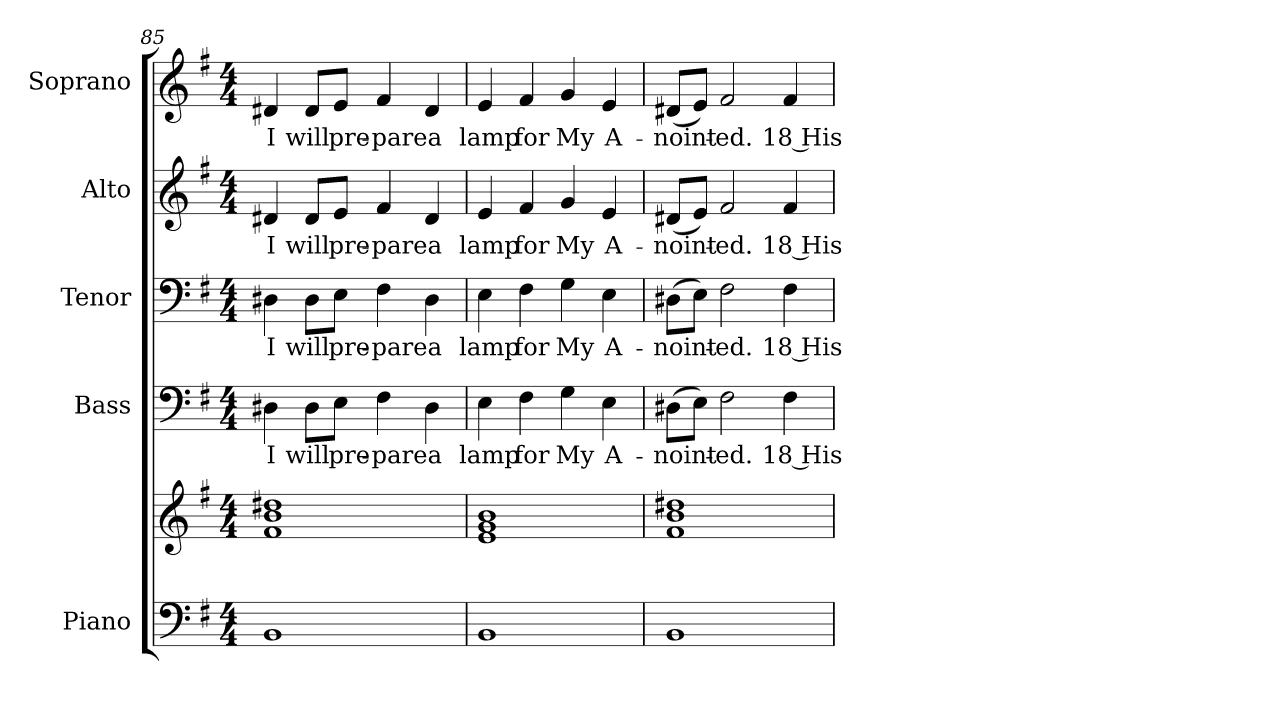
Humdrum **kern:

**kern	**kern	**kern	**text	**kern	**text	**kern	**text	**kern	**text
*part5	*part5	*part4	*part4	*part3	*part3	*part2	*part2	*part1	*part1
*staff6	*staff5	*staff4	*staff4	*staff3	*staff3	*staff2	*staff2	*staff1	*staff1
*I"Piano	*	*I"Bass	*	*I"Tenor	*	*I"Alto	*	*I"Soprano	*
*I'Pno.	*	*I'B.	*	*I'T.	*	*I'A.	*	*I'S.	*
*clefF4	*clefG2	*clefF4	*	*clefF4	*	*clefG2	*	*clefG2	*
*k[f#]	*k[f#]	*k[f#]	*	*k[f#]	*	*k[f#]	*	*k[f#]	*
*G:	*G:	*G:	*	*G:	*	*G:	*	*G:	*
*M4/4	*M4/4	*M4/4	*	*M4/4	*	*M4/4	*	*M4/4	*
=85	=85	=85	=85	=85	=85	=85	=85	=85	=85
!	!	!	!LO:LY:b:color=#000000	!	!	!	!	!	!
!	!	!	!	!	!LO:LY:b:color=#000000	!	!	!	!
!	!	!	!	!	!	!	!LO:LY:b:color=#000000	!	!
!	!	!	!	!	!	!	!	!	!LO:LY:b:color=#000000
1BBi	1f#i 1bi 1dd#Xi	4D#Xi\	I	4D#Xi\	I	4d#Xi/	I	4d#Xi/	I
!	!	!	!LO:LY:b:color=#000000	!	!	!	!	!	!
!	!	!	!	!	!LO:LY:b:color=#000000	!	!	!	!
!	!	!	!	!	!	!	!LO:LY:b:color=#000000	!	!
!	!	!	!	!	!	!	!	!	!LO:LY:b:color=#000000
.	.	8D#i\L	will	8D#i\L	will	8d#i/L	will	8d#i/L	will
!	!	!	!LO:LY:b:color=#000000	!	!	!	!	!	!
!	!	!	!	!	!LO:LY:b:color=#000000	!	!	!	!
!	!	!	!	!	!	!	!LO:LY:b:color=#000000	!	!
!	!	!	!	!	!	!	!	!	!LO:LY:b:color=#000000
.	.	8Ei\J	pre-	8Ei\J	pre-	8ei/J	pre-	8ei/J	pre-
!	!	!	!LO:LY:b:color=#000000	!	!	!	!	!	!
!	!	!	!	!	!LO:LY:b:color=#000000	!	!	!	!
!	!	!	!	!	!	!	!LO:LY:b:color=#000000	!	!
!	!	!	!	!	!	!	!	!	!LO:LY:b:color=#000000
.	.	4F#i\	-pare	4F#i\	-pare	4f#i/	-pare	4f#i/	-pare
!	!	!	!LO:LY:b:color=#000000	!	!	!	!	!	!
!	!	!	!	!	!LO:LY:b:color=#000000	!	!	!	!
!	!	!	!	!	!	!	!LO:LY:b:color=#000000	!	!
!	!	!	!	!	!	!	!	!	!LO:LY:b:color=#000000
.	.	4D#i\	a	4D#i\	a	4d#i/	a	4d#i/	a
!!LO:PB:g=z
=86	=86	=86	=86	=86	=86	=86	=86	=86	=86
!	!	!	!LO:LY:b:color=#000000	!	!	!	!	!	!
!	!	!	!	!	!LO:LY:b:color=#000000	!	!	!	!
!	!	!	!	!	!	!	!LO:LY:b:color=#000000	!	!
!	!	!	!	!	!	!	!	!	!LO:LY:b:color=#000000
1BBi	1ei 1gi 1bi	4Ei\	lamp	4Ei\	lamp	4ei/	lamp	4ei/	lamp
!	!	!	!LO:LY:b:color=#000000	!	!	!	!	!	!
!	!	!	!	!	!LO:LY:b:color=#000000	!	!	!	!
!	!	!	!	!	!	!	!LO:LY:b:color=#000000	!	!
!	!	!	!	!	!	!	!	!	!LO:LY:b:color=#000000
.	.	4F#i\	for	4F#i\	for	4f#i/	for	4f#i/	for
!	!	!	!LO:LY:b:color=#000000	!	!	!	!	!	!
!	!	!	!	!	!LO:LY:b:color=#000000	!	!	!	!
!	!	!	!	!	!	!	!LO:LY:b:color=#000000	!	!
!	!	!	!	!	!	!	!	!	!LO:LY:b:color=#000000
.	.	4Gi\	My	4Gi\	My	4gi/	My	4gi/	My
!	!	!	!LO:LY:b:color=#000000	!	!	!	!	!	!
!	!	!	!	!	!LO:LY:b:color=#000000	!	!	!	!
!	!	!	!	!	!	!	!LO:LY:b:color=#000000	!	!
!	!	!	!	!	!	!	!	!	!LO:LY:b:color=#000000
.	.	4Ei\	A-	4Ei\	A-	4ei/	A-	4ei/	A-
=87	=87	=87	=87	=87	=87	=87	=87	=87	=87
!	!	!	!LO:LY:b:color=#000000	!	!	!	!	!	!
!	!	!	!	!	!LO:LY:b:color=#000000	!	!	!	!
!	!	!	!	!	!	!	!LO:LY:b:color=#000000	!	!
!	!	!	!	!	!	!	!	!	!LO:LY:b:color=#000000
1BBi	1f#i 1bi 1dd#Xi	(8D#Xi\L	-noint-	(8D#Xi\L	-noint-	(8d#Xi/L	-noint-	(8d#Xi/L	-noint-
.	.	8Ei\J)	.	8Ei\J)	.	8ei/J)	.	8ei/J)	.
!	!	!	!LO:LY:b:color=#000000	!	!	!	!	!	!
!	!	!	!	!	!LO:LY:b:color=#000000	!	!	!	!
!	!	!	!	!	!	!	!LO:LY:b:color=#000000	!	!
!	!	!	!	!	!	!	!	!	!LO:LY:b:color=#000000
.	.	2F#i\	-ed.	2F#i\	-ed.	2f#i/	-ed.	2f#i/	-ed.
!	!	!	!LO:LY:b:color=#000000	!	!	!	!	!	!
!	!	!	!	!	!LO:LY:b:color=#000000	!	!	!	!
!	!	!	!	!	!	!	!LO:LY:b:color=#000000	!	!
!	!	!	!	!	!	!	!	!	!LO:LY:b:color=#000000
.	.	4F#i\	18 His	4F#i\	18 His	4f#i/	18 His	4f#i/	18 His
=	=	=	=	=	=	=	=	=	=
*-	*-	*-	*-	*-	*-	*-	*-	*-	*-
